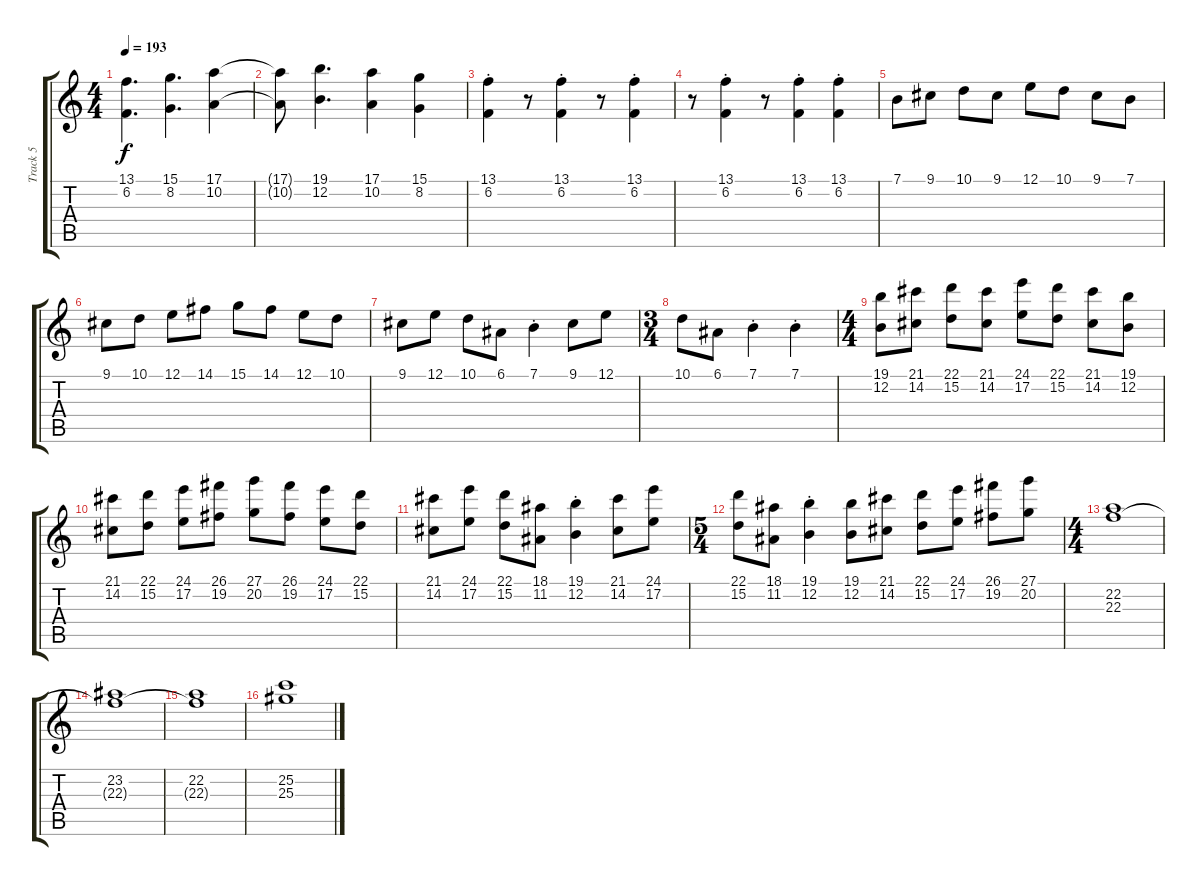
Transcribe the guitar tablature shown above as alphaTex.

\track ("Track 5" "Track 5") {instrument rockorgan}
\staff {score tabs}
\tuning (E4 B3 G3 D3 A2 E2) {hide}
\ts (4 4)
\tempo 193
\clef g2
\ks c
(13.1 6.2).4{d dy f} (15.1 8.2).4{d} (17.1 10.2).4 |
(17.1{t} 10.2{t}).8 (19.1 12.2).4{d} (17.1 10.2).4 (15.1 8.2).4 |
(13.1{st} 6.2{st}).4 r.8 (13.1{st} 6.2{st}).4 r.8 (13.1{st} 6.2{st}).4 |
r.8 (13.1{st} 6.2{st}).4 r.8 (13.1{st} 6.2{st}).4 (13.1{st} 6.2{st}).4 |
7.1.8 9.1.8 10.1.8 9.1.8 12.1.8 10.1.8 9.1.8 7.1.8 |
9.1.8 10.1.8 12.1.8 14.1.8 15.1.8 14.1.8 12.1.8 10.1.8 |
9.1.8 12.1.8 10.1.8 6.1.8 7.1{st}.4 9.1.8 12.1.8 |
\ts (3 4)
10.1.8 6.1.8 7.1{st}.4 7.1{st}.4 |
\ts (4 4)
(19.1 12.2).8 (21.1 14.2).8 (22.1 15.2).8 (21.1 14.2).8 (24.1 17.2).8 (22.1 15.2).8 (21.1 14.2).8 (19.1 12.2).8 |
(21.1 14.2).8 (22.1 15.2).8 (24.1 17.2).8 (26.1 19.2).8 (27.1 20.2).8 (26.1 19.2).8 (24.1 17.2).8 (22.1 15.2).8 |
(21.1 14.2).8 (24.1 17.2).8 (22.1 15.2).8 (18.1 11.2).8 (19.1{st} 12.2{st}).4 (21.1 14.2).8 (24.1 17.2).8 |
\ts (5 4)
(22.1 15.2).8 (18.1 11.2).8 (19.1{st} 12.2{st}).4 (19.1 12.2).8 (21.1 14.2).8 (22.1 15.2).8 (24.1 17.2).8 (26.1 19.2).8 (27.1 20.2).8 |
\ts (4 4)
(22.2 22.3).1{volume 10 balance 8} |
(23.2 22.3{t}).1 |
(22.2 22.3{t}).1 |
(25.2 25.3).1
